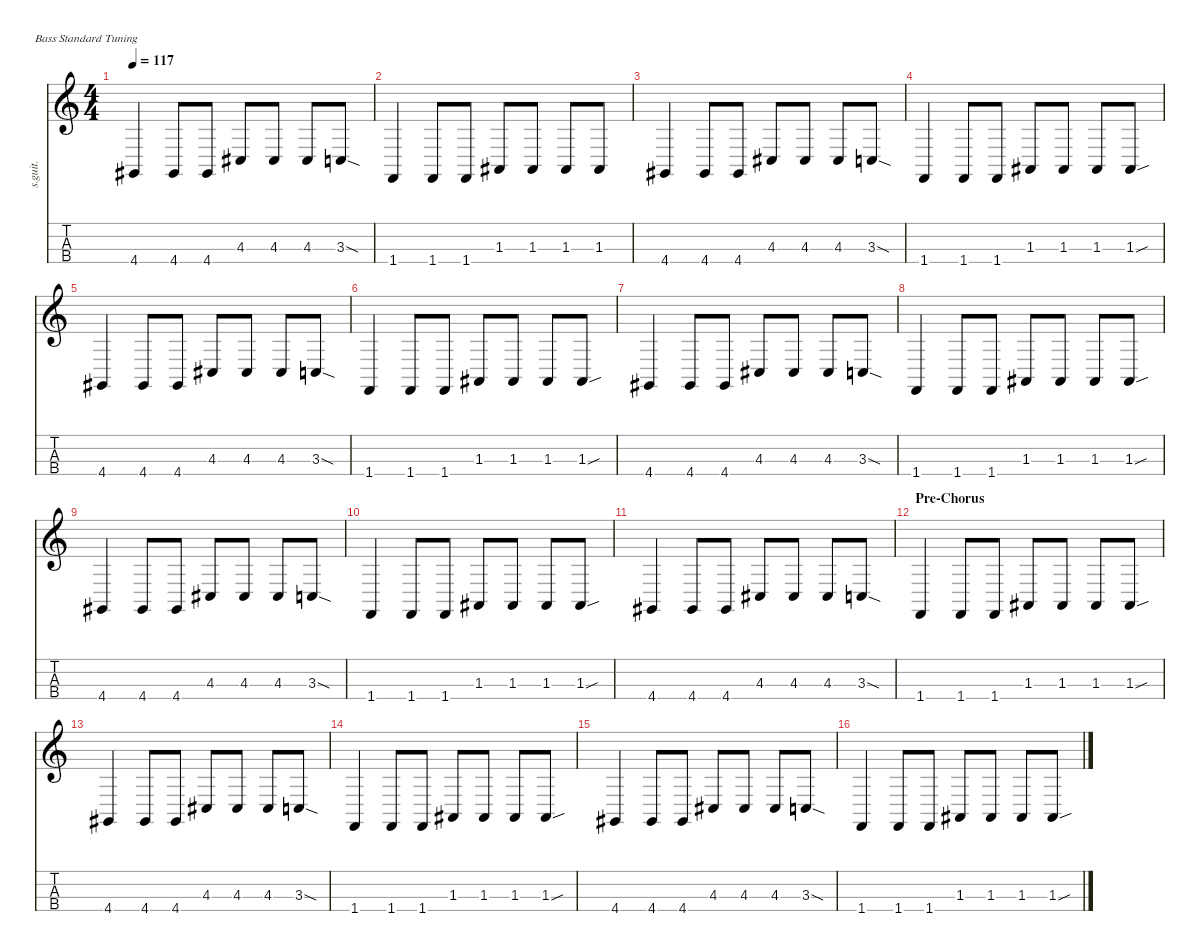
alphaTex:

\defaultSystemsLayout 4
\hideDynamics
\bracketExtendMode nobrackets
\track ("Krist Novoselic " "s.guit.") {instrument electricbasspick}
\staff {score tabs}
\tuning (G2 D2 A1 E1)
\ts (4 4)
\tempo 117
\clef g2
\ks c
4.4{acc #}.4{lyrics (0 "") lyrics (1 "") lyrics (2 "") lyrics (3 "") lyrics (4 "") dy mp} 4.4{acc #}.8{lyrics (0 "") lyrics (1 "") lyrics (2 "") lyrics (3 "") lyrics (4 "")} 4.4{acc #}.8{lyrics (0 "") lyrics (1 "") lyrics (2 "") lyrics (3 "") lyrics (4 "")} 4.3{acc #}.8{lyrics (0 "") lyrics (1 "") lyrics (2 "") lyrics (3 "") lyrics (4 "")} 4.3{acc #}.8{lyrics (0 "") lyrics (1 "") lyrics (2 "") lyrics (3 "") lyrics (4 "")} 4.3{acc #}.8{lyrics (0 "") lyrics (1 "") lyrics (2 "") lyrics (3 "") lyrics (4 "")} 3.3{sod}.8{lyrics (0 "") lyrics (1 "") lyrics (2 "") lyrics (3 "") lyrics (4 "")} |
1.4.4{lyrics (0 "") lyrics (1 "") lyrics (2 "") lyrics (3 "") lyrics (4 "")} 1.4.8{lyrics (0 "") lyrics (1 "") lyrics (2 "") lyrics (3 "") lyrics (4 "")} 1.4.8{lyrics (0 "") lyrics (1 "") lyrics (2 "") lyrics (3 "") lyrics (4 "")} 1.3{acc #}.8{lyrics (0 "") lyrics (1 "") lyrics (2 "") lyrics (3 "") lyrics (4 "")} 1.3{acc #}.8{lyrics (0 "") lyrics (1 "") lyrics (2 "") lyrics (3 "") lyrics (4 "")} 1.3{acc #}.8{lyrics (0 "") lyrics (1 "") lyrics (2 "") lyrics (3 "") lyrics (4 "")} 1.3{acc #}.8{lyrics (0 "") lyrics (1 "") lyrics (2 "") lyrics (3 "") lyrics (4 "")} |
4.4{acc #}.4{lyrics (0 "") lyrics (1 "") lyrics (2 "") lyrics (3 "") lyrics (4 "")} 4.4{acc #}.8{lyrics (0 "") lyrics (1 "") lyrics (2 "") lyrics (3 "") lyrics (4 "")} 4.4{acc #}.8{lyrics (0 "") lyrics (1 "") lyrics (2 "") lyrics (3 "") lyrics (4 "")} 4.3{acc #}.8{lyrics (0 "") lyrics (1 "") lyrics (2 "") lyrics (3 "") lyrics (4 "")} 4.3{acc #}.8{lyrics (0 "") lyrics (1 "") lyrics (2 "") lyrics (3 "") lyrics (4 "")} 4.3{acc #}.8{lyrics (0 "") lyrics (1 "") lyrics (2 "") lyrics (3 "") lyrics (4 "")} 3.3{sod}.8{lyrics (0 "") lyrics (1 "") lyrics (2 "") lyrics (3 "") lyrics (4 "")} |
1.4.4{lyrics (0 "") lyrics (1 "") lyrics (2 "") lyrics (3 "") lyrics (4 "")} 1.4.8{lyrics (0 "") lyrics (1 "") lyrics (2 "") lyrics (3 "") lyrics (4 "")} 1.4.8{lyrics (0 "") lyrics (1 "") lyrics (2 "") lyrics (3 "") lyrics (4 "")} 1.3{acc #}.8{lyrics (0 "") lyrics (1 "") lyrics (2 "") lyrics (3 "") lyrics (4 "")} 1.3{acc #}.8{lyrics (0 "") lyrics (1 "") lyrics (2 "") lyrics (3 "") lyrics (4 "")} 1.3{acc #}.8{lyrics (0 "") lyrics (1 "") lyrics (2 "") lyrics (3 "") lyrics (4 "")} 1.3{sou acc #}.8{lyrics (0 "") lyrics (1 "") lyrics (2 "") lyrics (3 "") lyrics (4 "")} |
4.4{acc #}.4{lyrics (0 "") lyrics (1 "") lyrics (2 "") lyrics (3 "") lyrics (4 "")} 4.4{acc #}.8{lyrics (0 "") lyrics (1 "") lyrics (2 "") lyrics (3 "") lyrics (4 "")} 4.4{acc #}.8{lyrics (0 "") lyrics (1 "") lyrics (2 "") lyrics (3 "") lyrics (4 "")} 4.3{acc #}.8{lyrics (0 "") lyrics (1 "") lyrics (2 "") lyrics (3 "") lyrics (4 "")} 4.3{acc #}.8{lyrics (0 "") lyrics (1 "") lyrics (2 "") lyrics (3 "") lyrics (4 "")} 4.3{acc #}.8{lyrics (0 "") lyrics (1 "") lyrics (2 "") lyrics (3 "") lyrics (4 "")} 3.3{sod}.8{lyrics (0 "") lyrics (1 "") lyrics (2 "") lyrics (3 "") lyrics (4 "")} |
1.4.4{lyrics (0 "") lyrics (1 "") lyrics (2 "") lyrics (3 "") lyrics (4 "")} 1.4.8{lyrics (0 "") lyrics (1 "") lyrics (2 "") lyrics (3 "") lyrics (4 "")} 1.4.8{lyrics (0 "") lyrics (1 "") lyrics (2 "") lyrics (3 "") lyrics (4 "")} 1.3{acc #}.8{lyrics (0 "") lyrics (1 "") lyrics (2 "") lyrics (3 "") lyrics (4 "")} 1.3{acc #}.8{lyrics (0 "") lyrics (1 "") lyrics (2 "") lyrics (3 "") lyrics (4 "")} 1.3{acc #}.8{lyrics (0 "") lyrics (1 "") lyrics (2 "") lyrics (3 "") lyrics (4 "")} 1.3{sou acc #}.8{lyrics (0 "") lyrics (1 "") lyrics (2 "") lyrics (3 "") lyrics (4 "")} |
4.4{acc #}.4{lyrics (0 "") lyrics (1 "") lyrics (2 "") lyrics (3 "") lyrics (4 "")} 4.4{acc #}.8{lyrics (0 "") lyrics (1 "") lyrics (2 "") lyrics (3 "") lyrics (4 "")} 4.4{acc #}.8{lyrics (0 "") lyrics (1 "") lyrics (2 "") lyrics (3 "") lyrics (4 "")} 4.3{acc #}.8{lyrics (0 "") lyrics (1 "") lyrics (2 "") lyrics (3 "") lyrics (4 "")} 4.3{acc #}.8{lyrics (0 "") lyrics (1 "") lyrics (2 "") lyrics (3 "") lyrics (4 "")} 4.3{acc #}.8{lyrics (0 "") lyrics (1 "") lyrics (2 "") lyrics (3 "") lyrics (4 "")} 3.3{sod}.8{lyrics (0 "") lyrics (1 "") lyrics (2 "") lyrics (3 "") lyrics (4 "")} |
1.4.4{lyrics (0 "") lyrics (1 "") lyrics (2 "") lyrics (3 "") lyrics (4 "")} 1.4.8{lyrics (0 "") lyrics (1 "") lyrics (2 "") lyrics (3 "") lyrics (4 "")} 1.4.8{lyrics (0 "") lyrics (1 "") lyrics (2 "") lyrics (3 "") lyrics (4 "")} 1.3{acc #}.8{lyrics (0 "") lyrics (1 "") lyrics (2 "") lyrics (3 "") lyrics (4 "")} 1.3{acc #}.8{lyrics (0 "") lyrics (1 "") lyrics (2 "") lyrics (3 "") lyrics (4 "")} 1.3{acc #}.8{lyrics (0 "") lyrics (1 "") lyrics (2 "") lyrics (3 "") lyrics (4 "")} 1.3{sou acc #}.8{lyrics (0 "") lyrics (1 "") lyrics (2 "") lyrics (3 "") lyrics (4 "")} |
4.4{acc #}.4{lyrics (0 "") lyrics (1 "") lyrics (2 "") lyrics (3 "") lyrics (4 "")} 4.4{acc #}.8{lyrics (0 "") lyrics (1 "") lyrics (2 "") lyrics (3 "") lyrics (4 "")} 4.4{acc #}.8{lyrics (0 "") lyrics (1 "") lyrics (2 "") lyrics (3 "") lyrics (4 "")} 4.3{acc #}.8{lyrics (0 "") lyrics (1 "") lyrics (2 "") lyrics (3 "") lyrics (4 "")} 4.3{acc #}.8{lyrics (0 "") lyrics (1 "") lyrics (2 "") lyrics (3 "") lyrics (4 "")} 4.3{acc #}.8{lyrics (0 "") lyrics (1 "") lyrics (2 "") lyrics (3 "") lyrics (4 "")} 3.3{sod}.8{lyrics (0 "") lyrics (1 "") lyrics (2 "") lyrics (3 "") lyrics (4 "")} |
1.4.4{lyrics (0 "") lyrics (1 "") lyrics (2 "") lyrics (3 "") lyrics (4 "")} 1.4.8{lyrics (0 "") lyrics (1 "") lyrics (2 "") lyrics (3 "") lyrics (4 "")} 1.4.8{lyrics (0 "") lyrics (1 "") lyrics (2 "") lyrics (3 "") lyrics (4 "")} 1.3{acc #}.8{lyrics (0 "") lyrics (1 "") lyrics (2 "") lyrics (3 "") lyrics (4 "")} 1.3{acc #}.8{lyrics (0 "") lyrics (1 "") lyrics (2 "") lyrics (3 "") lyrics (4 "")} 1.3{acc #}.8{lyrics (0 "") lyrics (1 "") lyrics (2 "") lyrics (3 "") lyrics (4 "")} 1.3{sou acc #}.8{lyrics (0 "") lyrics (1 "") lyrics (2 "") lyrics (3 "") lyrics (4 "")} |
4.4{acc #}.4{lyrics (0 "") lyrics (1 "") lyrics (2 "") lyrics (3 "") lyrics (4 "")} 4.4{acc #}.8{lyrics (0 "") lyrics (1 "") lyrics (2 "") lyrics (3 "") lyrics (4 "")} 4.4{acc #}.8{lyrics (0 "") lyrics (1 "") lyrics (2 "") lyrics (3 "") lyrics (4 "")} 4.3{acc #}.8{lyrics (0 "") lyrics (1 "") lyrics (2 "") lyrics (3 "") lyrics (4 "")} 4.3{acc #}.8{lyrics (0 "") lyrics (1 "") lyrics (2 "") lyrics (3 "") lyrics (4 "")} 4.3{acc #}.8{lyrics (0 "") lyrics (1 "") lyrics (2 "") lyrics (3 "") lyrics (4 "")} 3.3{sod}.8{lyrics (0 "") lyrics (1 "") lyrics (2 "") lyrics (3 "") lyrics (4 "")} |
\section ("" "Pre-Chorus")
1.4.4{lyrics (0 "") lyrics (1 "") lyrics (2 "") lyrics (3 "") lyrics (4 "") dy mf} 1.4.8{lyrics (0 "") lyrics (1 "") lyrics (2 "") lyrics (3 "") lyrics (4 "")} 1.4.8{lyrics (0 "") lyrics (1 "") lyrics (2 "") lyrics (3 "") lyrics (4 "")} 1.3{acc #}.8{lyrics (0 "") lyrics (1 "") lyrics (2 "") lyrics (3 "") lyrics (4 "")} 1.3{acc #}.8{lyrics (0 "") lyrics (1 "") lyrics (2 "") lyrics (3 "") lyrics (4 "")} 1.3{acc #}.8{lyrics (0 "") lyrics (1 "") lyrics (2 "") lyrics (3 "") lyrics (4 "")} 1.3{sou acc #}.8{lyrics (0 "") lyrics (1 "") lyrics (2 "") lyrics (3 "") lyrics (4 "")} |
4.4{acc #}.4{lyrics (0 "") lyrics (1 "") lyrics (2 "") lyrics (3 "") lyrics (4 "")} 4.4{acc #}.8{lyrics (0 "") lyrics (1 "") lyrics (2 "") lyrics (3 "") lyrics (4 "")} 4.4{acc #}.8{lyrics (0 "") lyrics (1 "") lyrics (2 "") lyrics (3 "") lyrics (4 "")} 4.3{acc #}.8{lyrics (0 "") lyrics (1 "") lyrics (2 "") lyrics (3 "") lyrics (4 "")} 4.3{acc #}.8{lyrics (0 "") lyrics (1 "") lyrics (2 "") lyrics (3 "") lyrics (4 "")} 4.3{acc #}.8{lyrics (0 "") lyrics (1 "") lyrics (2 "") lyrics (3 "") lyrics (4 "")} 3.3{sod}.8{lyrics (0 "") lyrics (1 "") lyrics (2 "") lyrics (3 "") lyrics (4 "")} |
1.4.4{lyrics (0 "") lyrics (1 "") lyrics (2 "") lyrics (3 "") lyrics (4 "")} 1.4.8{lyrics (0 "") lyrics (1 "") lyrics (2 "") lyrics (3 "") lyrics (4 "")} 1.4.8{lyrics (0 "") lyrics (1 "") lyrics (2 "") lyrics (3 "") lyrics (4 "")} 1.3{acc #}.8{lyrics (0 "") lyrics (1 "") lyrics (2 "") lyrics (3 "") lyrics (4 "")} 1.3{acc #}.8{lyrics (0 "") lyrics (1 "") lyrics (2 "") lyrics (3 "") lyrics (4 "")} 1.3{acc #}.8{lyrics (0 "") lyrics (1 "") lyrics (2 "") lyrics (3 "") lyrics (4 "")} 1.3{sou acc #}.8{lyrics (0 "") lyrics (1 "") lyrics (2 "") lyrics (3 "") lyrics (4 "")} |
4.4{acc #}.4{lyrics (0 "") lyrics (1 "") lyrics (2 "") lyrics (3 "") lyrics (4 "")} 4.4{acc #}.8{lyrics (0 "") lyrics (1 "") lyrics (2 "") lyrics (3 "") lyrics (4 "")} 4.4{acc #}.8{lyrics (0 "") lyrics (1 "") lyrics (2 "") lyrics (3 "") lyrics (4 "")} 4.3{acc #}.8{lyrics (0 "") lyrics (1 "") lyrics (2 "") lyrics (3 "") lyrics (4 "")} 4.3{acc #}.8{lyrics (0 "") lyrics (1 "") lyrics (2 "") lyrics (3 "") lyrics (4 "")} 4.3{acc #}.8{lyrics (0 "") lyrics (1 "") lyrics (2 "") lyrics (3 "") lyrics (4 "")} 3.3{sod}.8{lyrics (0 "") lyrics (1 "") lyrics (2 "") lyrics (3 "") lyrics (4 "")} |
1.4.4{lyrics (0 "") lyrics (1 "") lyrics (2 "") lyrics (3 "") lyrics (4 "")} 1.4.8{lyrics (0 "") lyrics (1 "") lyrics (2 "") lyrics (3 "") lyrics (4 "")} 1.4.8{lyrics (0 "") lyrics (1 "") lyrics (2 "") lyrics (3 "") lyrics (4 "")} 1.3{acc #}.8{lyrics (0 "") lyrics (1 "") lyrics (2 "") lyrics (3 "") lyrics (4 "")} 1.3{acc #}.8{lyrics (0 "") lyrics (1 "") lyrics (2 "") lyrics (3 "") lyrics (4 "")} 1.3{acc #}.8{lyrics (0 "") lyrics (1 "") lyrics (2 "") lyrics (3 "") lyrics (4 "")} 1.3{sou acc #}.8{lyrics (0 "") lyrics (1 "") lyrics (2 "") lyrics (3 "") lyrics (4 "")}
